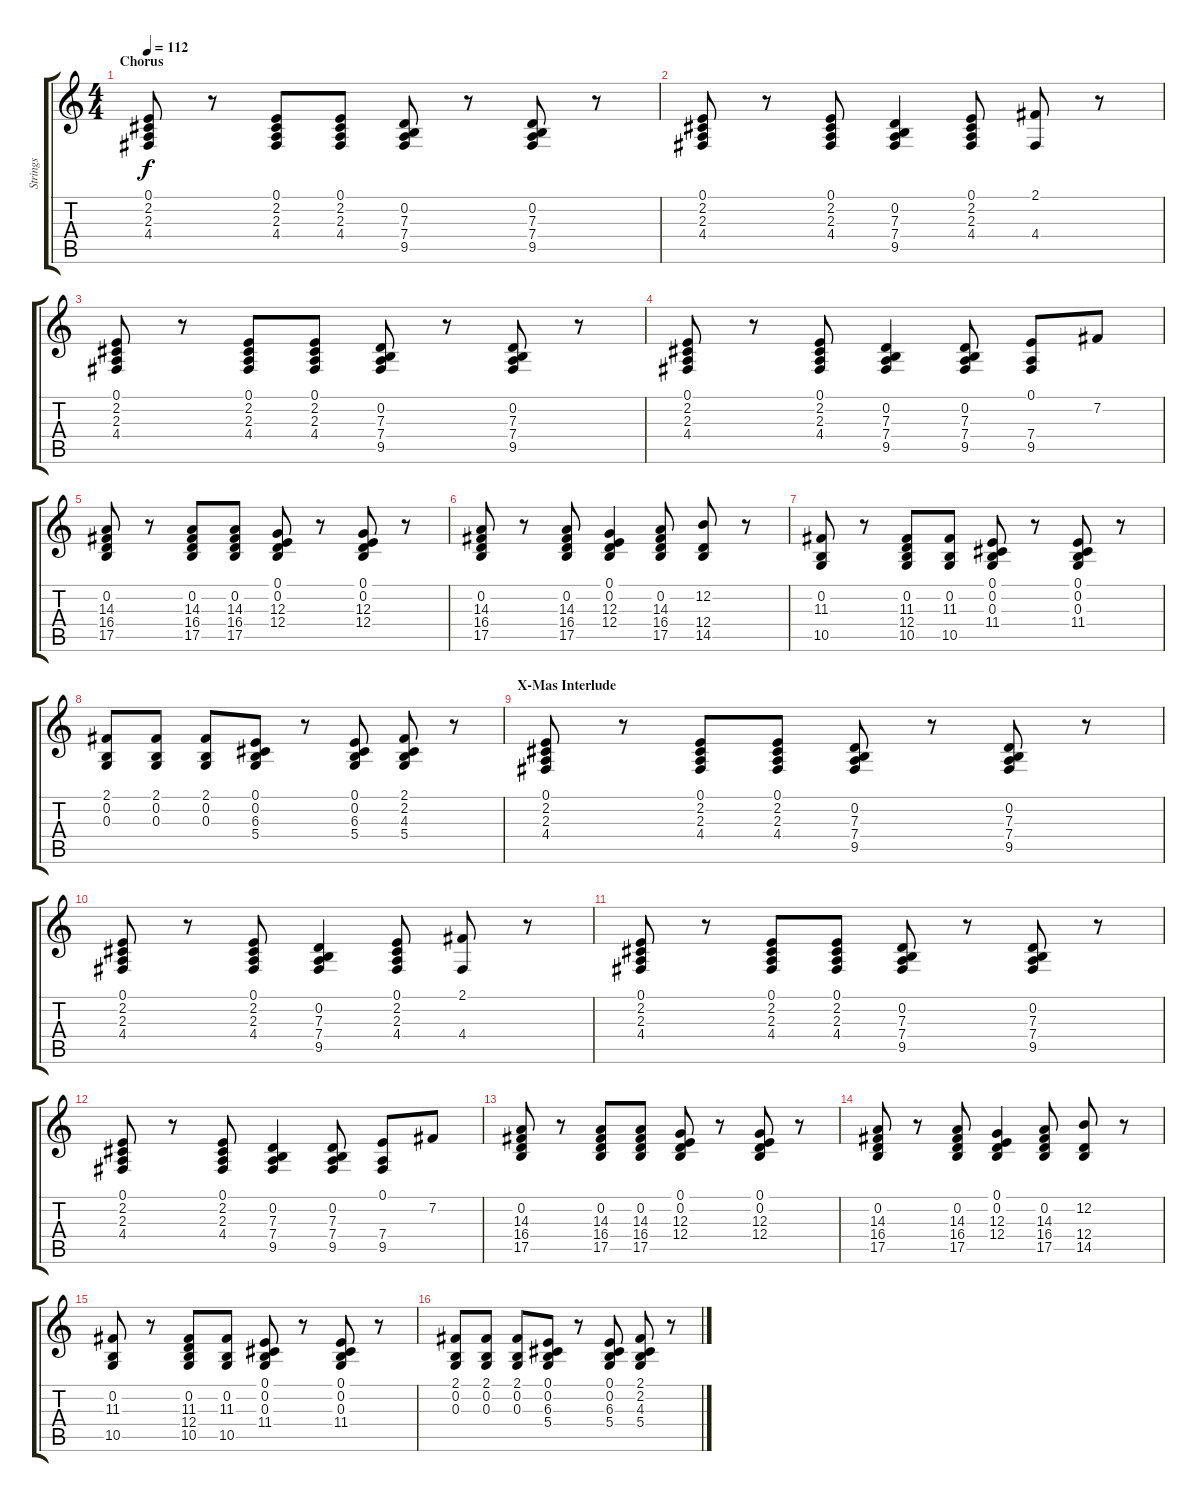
\track ("Strings" "Strings") {instrument stringensemble1}
\staff {score tabs}
\tuning (E4 B3 G3 D3 A2 E2) {hide}
\ts (4 4)
\section ("" "Chorus")
\tempo 112
\clef g2
\ks c
(0.1 2.2 2.3 4.4).8{dy f} r.8 (0.1 2.2 2.3 4.4).8 (0.1 2.2 2.3 4.4).8 (0.2 7.3 7.4 9.5).8 r.8 (0.2 7.3 7.4 9.5).8 r.8 |
(0.1 2.2 2.3 4.4).8 r.8 (0.1 2.2 2.3 4.4).8 (0.2 7.3 7.4 9.5).4 (0.1 2.2 2.3 4.4).8 (2.1 4.4).8 r.8 |
(0.1 2.2 2.3 4.4).8 r.8 (0.1 2.2 2.3 4.4).8 (0.1 2.2 2.3 4.4).8 (0.2 7.3 7.4 9.5).8 r.8 (0.2 7.3 7.4 9.5).8 r.8 |
(0.1 2.2 2.3 4.4).8 r.8 (0.1 2.2 2.3 4.4).8 (0.2 7.3 7.4 9.5).4 (0.2 7.3 7.4 9.5).8 (0.1 7.4 9.5).8 7.2.8 |
(0.2 14.3 16.4 17.5).8 r.8 (0.2 14.3 16.4 17.5).8 (0.2 14.3 16.4 17.5).8 (0.1 0.2 12.3 12.4).8 r.8 (0.1 0.2 12.3 12.4).8 r.8 |
(0.2 14.3 16.4 17.5).8 r.8 (0.2 14.3 16.4 17.5).8 (0.1 0.2 12.3 12.4).4 (0.2 14.3 16.4 17.5).8 (12.2 12.4 14.5).8 r.8 |
(0.2 11.3 10.5).8 r.8 (0.2 11.3 12.4 10.5).8 (0.2 11.3 10.5).8 (0.1 0.2 0.3 11.4).8 r.8 (0.1 0.2 0.3 11.4).8 r.8 |
(2.1 0.2 0.3).8 (2.1 0.2 0.3).8 (2.1 0.2 0.3).8 (0.1 0.2 6.3 5.4).8 r.8 (0.1 0.2 6.3 5.4).8 (2.1 2.2 4.3 5.4).8 r.8 |
\section ("" "X-Mas Interlude")
(0.1 2.2 2.3 4.4).8 r.8 (0.1 2.2 2.3 4.4).8 (0.1 2.2 2.3 4.4).8 (0.2 7.3 7.4 9.5).8 r.8 (0.2 7.3 7.4 9.5).8 r.8 |
(0.1 2.2 2.3 4.4).8 r.8 (0.1 2.2 2.3 4.4).8 (0.2 7.3 7.4 9.5).4 (0.1 2.2 2.3 4.4).8 (2.1 4.4).8 r.8 |
(0.1 2.2 2.3 4.4).8 r.8 (0.1 2.2 2.3 4.4).8 (0.1 2.2 2.3 4.4).8 (0.2 7.3 7.4 9.5).8 r.8 (0.2 7.3 7.4 9.5).8 r.8 |
(0.1 2.2 2.3 4.4).8 r.8 (0.1 2.2 2.3 4.4).8 (0.2 7.3 7.4 9.5).4 (0.2 7.3 7.4 9.5).8 (0.1 7.4 9.5).8 7.2.8 |
(0.2 14.3 16.4 17.5).8 r.8 (0.2 14.3 16.4 17.5).8 (0.2 14.3 16.4 17.5).8 (0.1 0.2 12.3 12.4).8 r.8 (0.1 0.2 12.3 12.4).8 r.8 |
(0.2 14.3 16.4 17.5).8 r.8 (0.2 14.3 16.4 17.5).8 (0.1 0.2 12.3 12.4).4 (0.2 14.3 16.4 17.5).8 (12.2 12.4 14.5).8 r.8 |
(0.2 11.3 10.5).8 r.8 (0.2 11.3 12.4 10.5).8 (0.2 11.3 10.5).8 (0.1 0.2 0.3 11.4).8 r.8 (0.1 0.2 0.3 11.4).8 r.8 |
(2.1 0.2 0.3).8 (2.1 0.2 0.3).8 (2.1 0.2 0.3).8 (0.1 0.2 6.3 5.4).8 r.8 (0.1 0.2 6.3 5.4).8 (2.1 2.2 4.3 5.4).8 r.8
